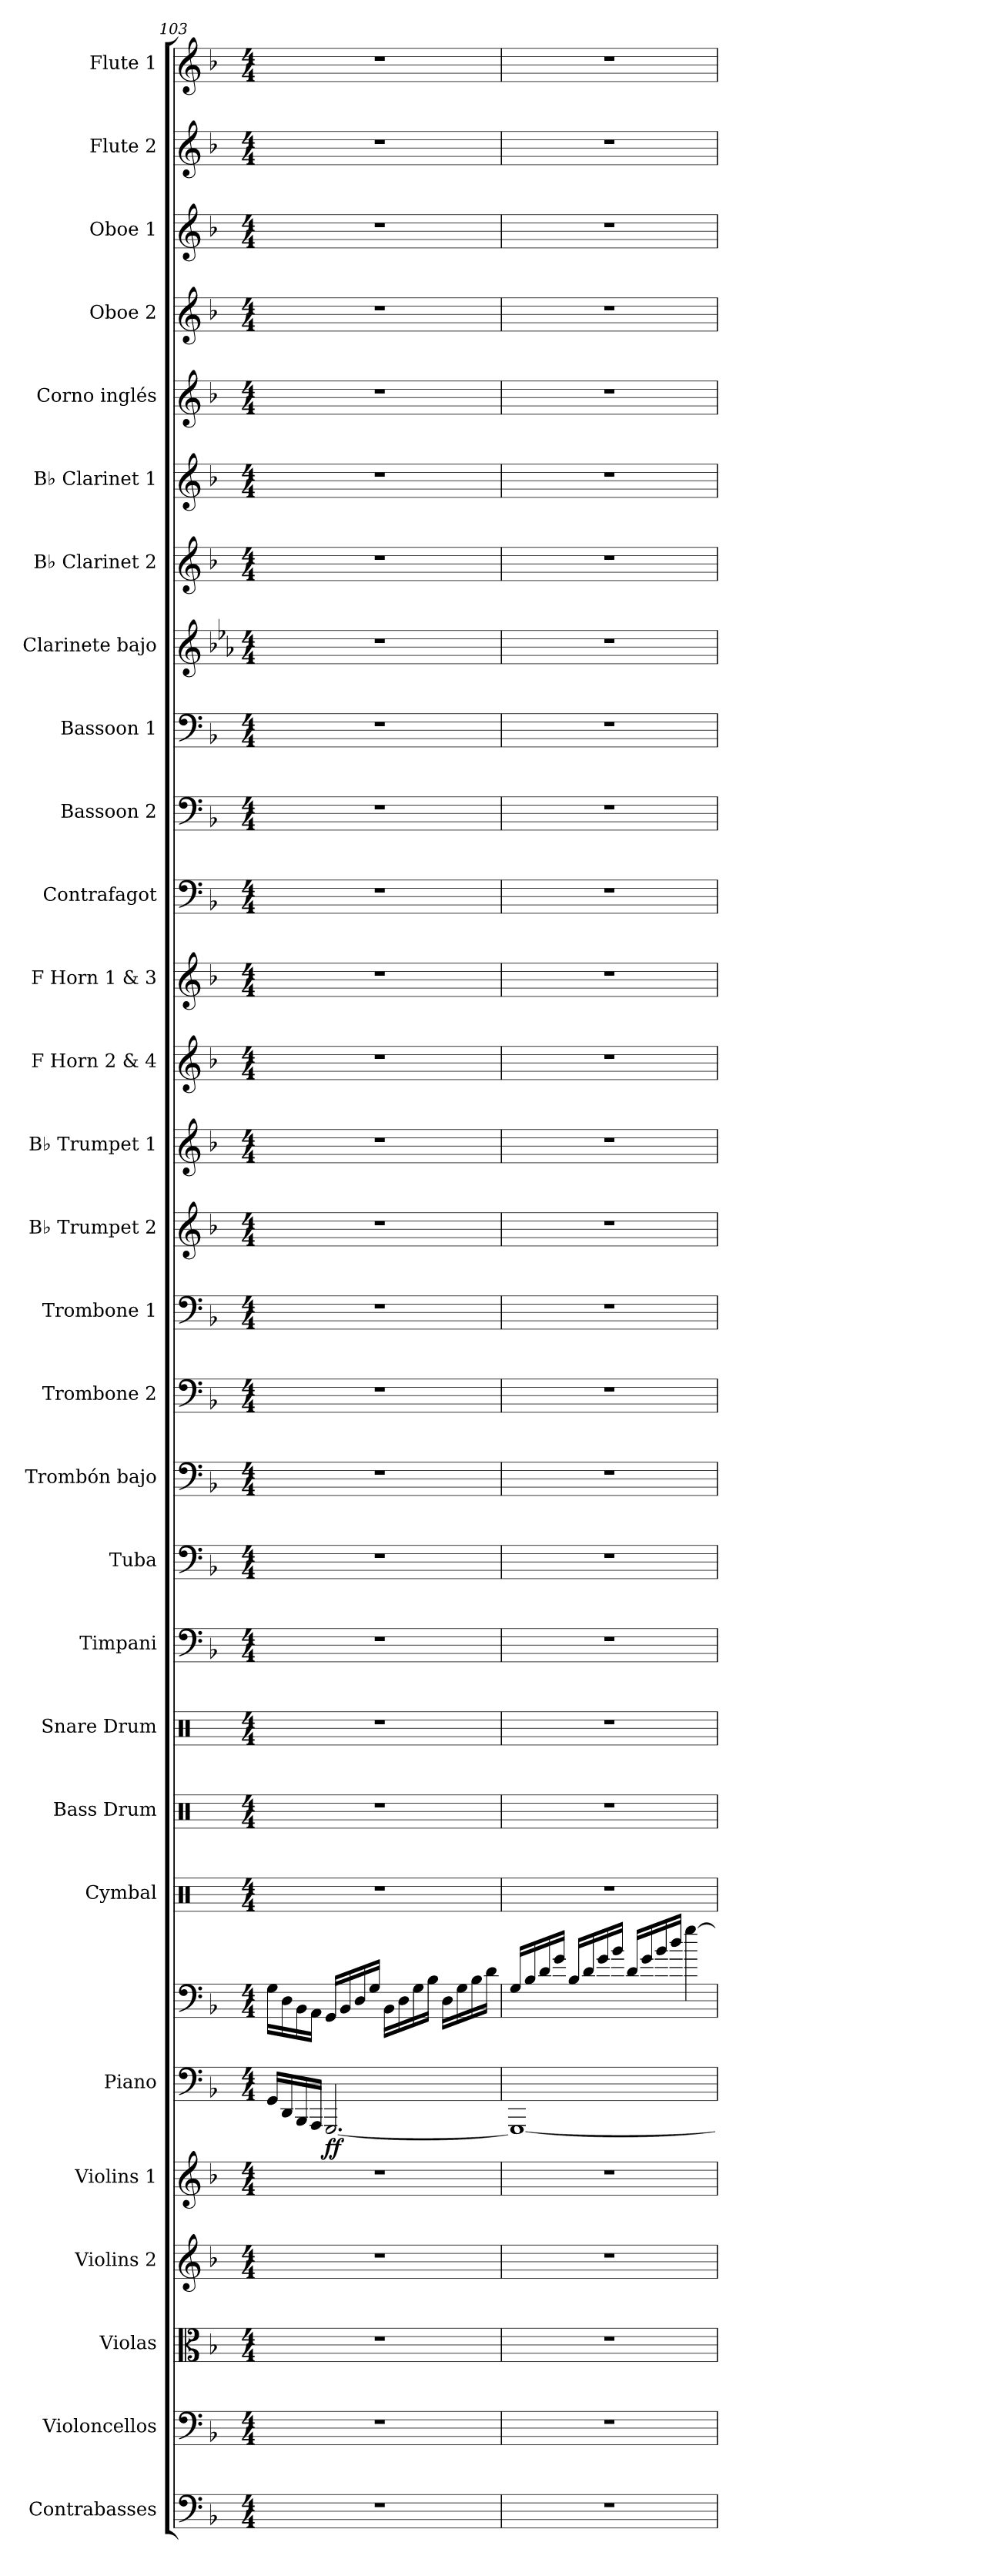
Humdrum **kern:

**kern	**kern	**kern	**kern	**kern	**kern	**kern	**dynam	**kern	**kern	**kern	**kern	**kern	**kern	**kern	**kern	**kern	**kern	**kern	**kern	**kern	**kern	**kern	**kern	**kern	**kern	**kern	**kern	**kern	**kern	**kern
*part29	*part28	*part27	*part26	*part25	*part24	*part24	*part24	*part23	*part22	*part21	*part20	*part19	*part18	*part17	*part16	*part15	*part14	*part13	*part12	*part11	*part10	*part9	*part8	*part7	*part6	*part5	*part4	*part3	*part2	*part1
*staff30	*staff29	*staff28	*staff27	*staff26	*staff25	*staff24	*staff24/25	*staff23	*staff22	*staff21	*staff20	*staff19	*staff18	*staff17	*staff16	*staff15	*staff14	*staff13	*staff12	*staff11	*staff10	*staff9	*staff8	*staff7	*staff6	*staff5	*staff4	*staff3	*staff2	*staff1
*I"Contrabasses	*I"Violoncellos	*I"Violas	*I"Violins 2	*I"Violins 1	*I"Piano	*	*	*I"Cymbal	*I"Bass Drum	*I"Snare Drum	*I"Timpani	*I"Tuba	*I"Trombón bajo	*I"Trombone 2	*I"Trombone 1	*I"B♭ Trumpet 2	*I"B♭ Trumpet 1	*I"F Horn 2 &amp; 4	*I"F Horn 1 &amp; 3	*I"Contrafagot	*I"Bassoon 2	*I"Bassoon 1	*I"Clarinete bajo	*I"B♭ Clarinet 2	*I"B♭ Clarinet 1	*I"Corno inglés	*I"Oboe 2	*I"Oboe 1	*I"Flute 2	*I"Flute 1
*I'Cbs.	*I'Vcs.	*I'Vlas.	*I'Vlns. 2	*I'Vlns. 1	*I'Pno.	*	*	*I'Cym.	*I'B. Dr.	*I'Sn. Dr.	*I'Timp.	*I'Tba.	*I'Tbn. B.	*I'Tbn. 2	*I'Tbn. 1	*I'B♭ Tpt. 2	*I'B♭ Tpt. 1	*I'F Hn. 2 4	*I'F Hn. 1 3	*I'Cfag.	*I'Bsn. 2	*I'Bsn. 1	*I'Cl. B.	*I'B♭ Cl. 2	*I'B♭ Cl. 1	*I'Cor. Ingl.	*I'Ob. 2	*I'Ob. 1	*I'Fl. 2	*I'Fl. 1
*clefF4	*clefF4	*clefC3	*clefG2	*clefG2	*clefF4	*clefF4	*	*clefX	*clefX	*clefX	*clefF4	*clefF4	*clefF4	*clefF4	*clefF4	*clefG2	*clefG2	*clefG2	*clefG2	*clefF4	*clefF4	*clefF4	*clefG2	*clefG2	*clefG2	*clefG2	*clefG2	*clefG2	*clefG2	*clefG2
*ITrd7c12	*	*	*	*	*	*	*	*	*	*	*	*	*	*	*	*ITrd1c2	*ITrd1c2	*ITrd4c7	*ITrd4c7	*ITrd7c12	*	*	*ITrd8c14	*ITrd1c2	*ITrd1c2	*ITrd4c7	*	*	*	*
*k[b-]	*k[b-]	*k[b-]	*k[b-]	*k[b-]	*k[b-]	*k[b-]	*	*k[]	*k[]	*k[]	*k[b-]	*k[b-]	*k[b-]	*k[b-]	*k[b-]	*k[b-e-a-]	*k[b-e-a-]	*k[b-e-]	*k[b-e-]	*k[b-]	*k[b-]	*k[b-]	*k[b-e-a-]	*k[b-e-a-]	*k[b-e-a-]	*k[b-e-]	*k[b-]	*k[b-]	*k[b-]	*k[b-]
*M4/4	*M4/4	*M4/4	*M4/4	*M4/4	*M4/4	*M4/4	*	*M4/4	*M4/4	*M4/4	*M4/4	*M4/4	*M4/4	*M4/4	*M4/4	*M4/4	*M4/4	*M4/4	*M4/4	*M4/4	*M4/4	*M4/4	*M4/4	*M4/4	*M4/4	*M4/4	*M4/4	*M4/4	*M4/4	*M4/4
=103	=103	=103	=103	=103	=103	=103	=103	=103	=103	=103	=103	=103	=103	=103	=103	=103	=103	=103	=103	=103	=103	=103	=103	=103	=103	=103	=103	=103	=103	=103
1r	1r	1r	1r	1r	16GG/LL	16G\LL	.	1r	1r	1r	1r	1r	1r	1r	1r	1r	1r	1r	1r	1r	1r	1r	1r	1r	1r	1r	1r	1r	1r	1r
.	.	.	.	.	16DD/	16D\	.	.	.	.	.	.	.	.	.	.	.	.	.	.	.	.	.	.	.	.	.	.	.	.
.	.	.	.	.	16BBB-/	16BB-\	.	.	.	.	.	.	.	.	.	.	.	.	.	.	.	.	.	.	.	.	.	.	.	.
.	.	.	.	.	16AAA/JJ	16AA\JJ	.	.	.	.	.	.	.	.	.	.	.	.	.	.	.	.	.	.	.	.	.	.	.	.
!	!	!	!	!	!	!	!LO:DY:b=2	!	!	!	!	!	!	!	!	!	!	!	!	!	!	!	!	!	!	!	!	!	!	!
.	.	.	.	.	[2.GGG/	16GG/LL	ff	.	.	.	.	.	.	.	.	.	.	.	.	.	.	.	.	.	.	.	.	.	.	.
.	.	.	.	.	.	16BB-/	.	.	.	.	.	.	.	.	.	.	.	.	.	.	.	.	.	.	.	.	.	.	.	.
.	.	.	.	.	.	16D/	.	.	.	.	.	.	.	.	.	.	.	.	.	.	.	.	.	.	.	.	.	.	.	.
.	.	.	.	.	.	16G/JJ	.	.	.	.	.	.	.	.	.	.	.	.	.	.	.	.	.	.	.	.	.	.	.	.
.	.	.	.	.	.	16BB-\LL	.	.	.	.	.	.	.	.	.	.	.	.	.	.	.	.	.	.	.	.	.	.	.	.
.	.	.	.	.	.	16D\	.	.	.	.	.	.	.	.	.	.	.	.	.	.	.	.	.	.	.	.	.	.	.	.
.	.	.	.	.	.	16G\	.	.	.	.	.	.	.	.	.	.	.	.	.	.	.	.	.	.	.	.	.	.	.	.
.	.	.	.	.	.	16B-\JJ	.	.	.	.	.	.	.	.	.	.	.	.	.	.	.	.	.	.	.	.	.	.	.	.
.	.	.	.	.	.	16D\LL	.	.	.	.	.	.	.	.	.	.	.	.	.	.	.	.	.	.	.	.	.	.	.	.
.	.	.	.	.	.	16G\	.	.	.	.	.	.	.	.	.	.	.	.	.	.	.	.	.	.	.	.	.	.	.	.
.	.	.	.	.	.	16B-\	.	.	.	.	.	.	.	.	.	.	.	.	.	.	.	.	.	.	.	.	.	.	.	.
.	.	.	.	.	.	16d\JJ	.	.	.	.	.	.	.	.	.	.	.	.	.	.	.	.	.	.	.	.	.	.	.	.
=104	=104	=104	=104	=104	=104	=104	=104	=104	=104	=104	=104	=104	=104	=104	=104	=104	=104	=104	=104	=104	=104	=104	=104	=104	=104	=104	=104	=104	=104	=104
1r	1r	1r	1r	1r	1GGG_	16G/LL	.	1r	1r	1r	1r	1r	1r	1r	1r	1r	1r	1r	1r	1r	1r	1r	1r	1r	1r	1r	1r	1r	1r	1r
.	.	.	.	.	.	16B-/	.	.	.	.	.	.	.	.	.	.	.	.	.	.	.	.	.	.	.	.	.	.	.	.
.	.	.	.	.	.	16d/	.	.	.	.	.	.	.	.	.	.	.	.	.	.	.	.	.	.	.	.	.	.	.	.
.	.	.	.	.	.	16g/JJ	.	.	.	.	.	.	.	.	.	.	.	.	.	.	.	.	.	.	.	.	.	.	.	.
.	.	.	.	.	.	16B-/LL	.	.	.	.	.	.	.	.	.	.	.	.	.	.	.	.	.	.	.	.	.	.	.	.
.	.	.	.	.	.	16d/	.	.	.	.	.	.	.	.	.	.	.	.	.	.	.	.	.	.	.	.	.	.	.	.
.	.	.	.	.	.	16g/	.	.	.	.	.	.	.	.	.	.	.	.	.	.	.	.	.	.	.	.	.	.	.	.
.	.	.	.	.	.	16b-/JJ	.	.	.	.	.	.	.	.	.	.	.	.	.	.	.	.	.	.	.	.	.	.	.	.
.	.	.	.	.	.	16d/LL	.	.	.	.	.	.	.	.	.	.	.	.	.	.	.	.	.	.	.	.	.	.	.	.
.	.	.	.	.	.	16g/	.	.	.	.	.	.	.	.	.	.	.	.	.	.	.	.	.	.	.	.	.	.	.	.
.	.	.	.	.	.	16b-/	.	.	.	.	.	.	.	.	.	.	.	.	.	.	.	.	.	.	.	.	.	.	.	.
.	.	.	.	.	.	16dd/JJ	.	.	.	.	.	.	.	.	.	.	.	.	.	.	.	.	.	.	.	.	.	.	.	.
.	.	.	.	.	.	[4gg\	.	.	.	.	.	.	.	.	.	.	.	.	.	.	.	.	.	.	.	.	.	.	.	.
=	=	=	=	=	=	=	=	=	=	=	=	=	=	=	=	=	=	=	=	=	=	=	=	=	=	=	=	=	=	=
*-	*-	*-	*-	*-	*-	*-	*-	*-	*-	*-	*-	*-	*-	*-	*-	*-	*-	*-	*-	*-	*-	*-	*-	*-	*-	*-	*-	*-	*-	*-
